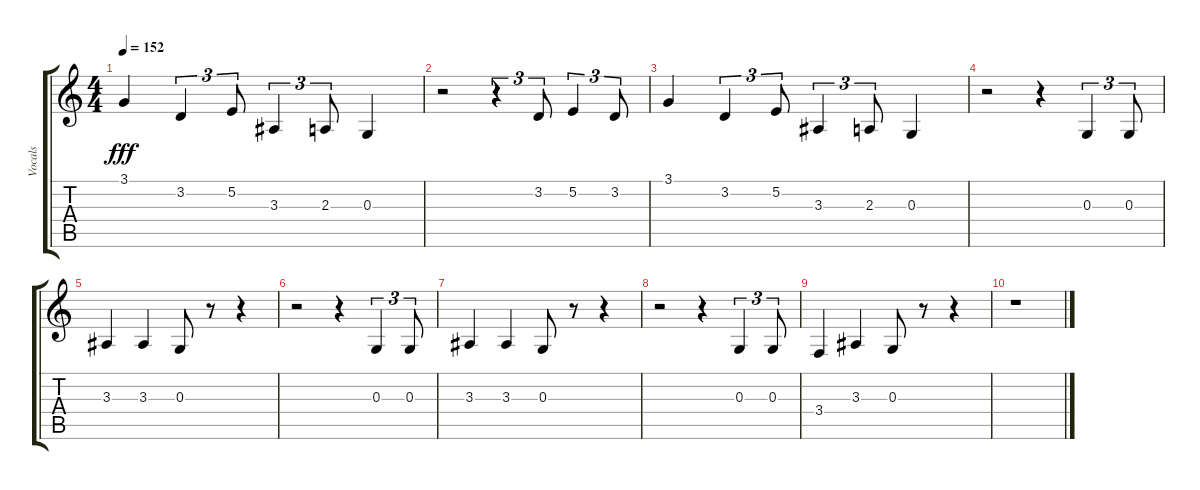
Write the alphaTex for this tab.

\track ("Vocals" "Vocals") {instrument altosax}
\staff {score tabs}
\tuning (E4 B3 G3 D3 A2 E2) {hide}
\ts (4 4)
\tempo 152
\clef g2
\ks c
3.1.4{dy fff} 3.2.4{tu (3 2)} 5.2.8{tu (3 2)} 3.3.4{tu (3 2)} 2.3.8{tu (3 2)} 0.3.4 |
r.2 r.4{tu (3 2)} 3.2.8{tu (3 2)} 5.2.4{tu (3 2)} 3.2.8{tu (3 2)} |
3.1.4 3.2.4{tu (3 2)} 5.2.8{tu (3 2)} 3.3.4{tu (3 2)} 2.3.8{tu (3 2)} 0.3.4 |
r.2 r.4 0.3.4{tu (3 2)} 0.3.8{tu (3 2)} |
3.3.4 3.3.4 0.3.8 r.8 r.4 |
r.2 r.4 0.3.4{tu (3 2)} 0.3.8{tu (3 2)} |
3.3.4 3.3.4 0.3.8 r.8 r.4 |
r.2 r.4 0.3.4{tu (3 2)} 0.3.8{tu (3 2)} |
3.4.4 3.3.4 0.3.8 r.8 r.4 |
r.1
